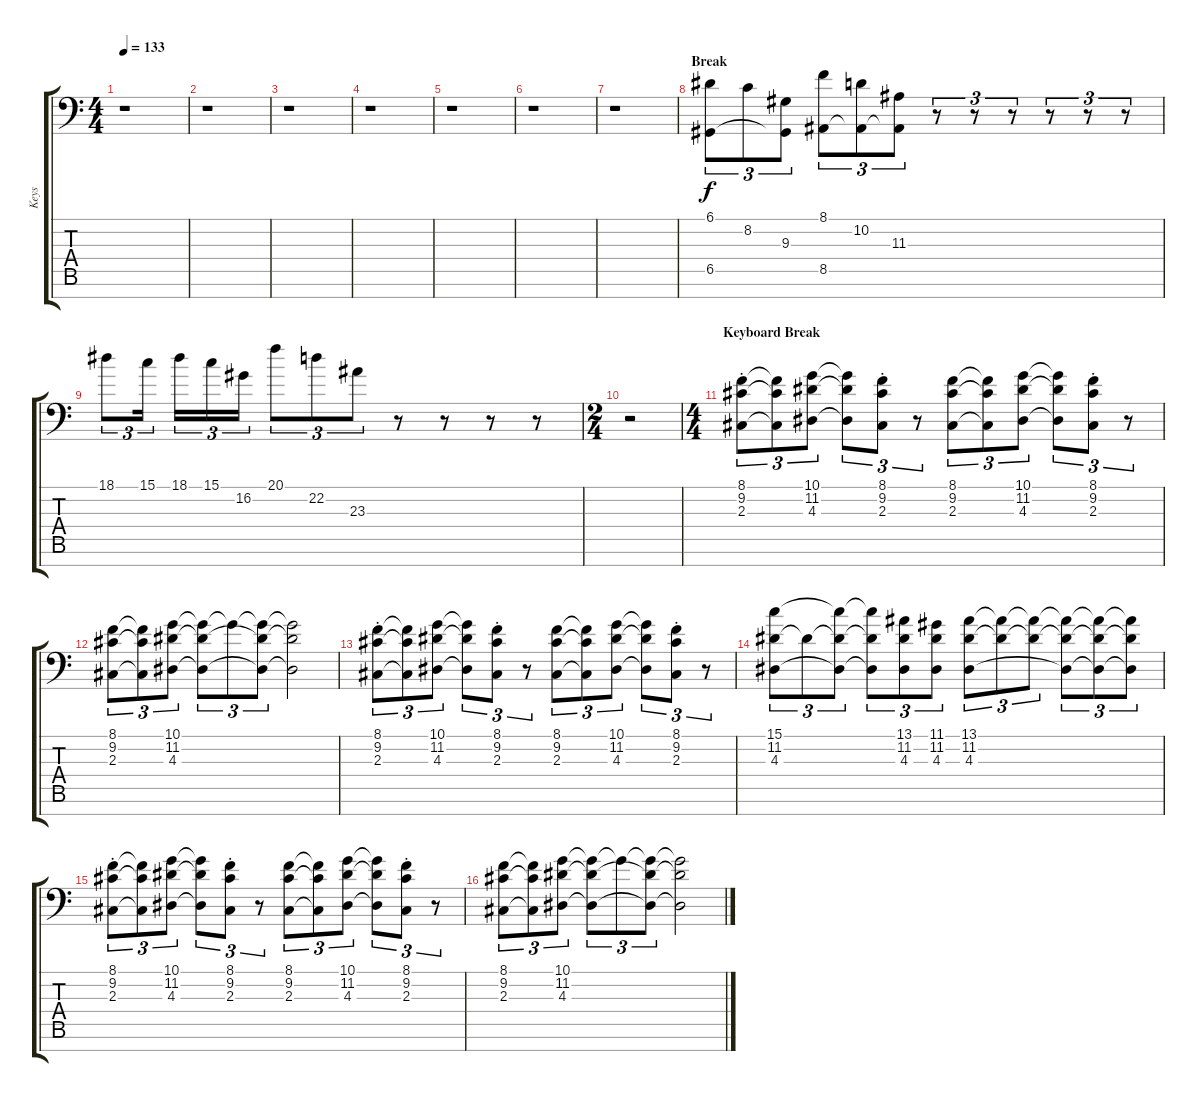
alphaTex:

\track ("Keys" "Keys") {instrument rockorgan}
\staff {score tabs}
\tuning (A3 E3 B2 G2 D2 A1 E1) {hide}
\ts (4 4)
\tempo 133
\clef f4
\ks c
r.1{dy f} |
r.1 |
r.1 |
r.1 |
r.1 |
r.1 |
r.1 |
\section ("" "Break")
(6.1 6.5).8{tu (3 2) instrument reedorgan} 8.2.8{tu (3 2)} (9.3 6.5{t}).8{tu (3 2)} (8.1 8.5).8{tu (3 2)} (10.2 8.5{t}).8{tu (3 2)} (11.3 8.5{t}).8{tu (3 2)} r.8{tu (3 2)} r.8{tu (3 2)} r.8{tu (3 2)} r.8{tu (3 2)} r.8{tu (3 2)} r.8{tu (3 2)} |
18.1.8{tu (3 2) instrument percussiveorgan} 15.1.16{tu (3 2)} 18.1.16{tu (3 2)} 15.1.16{tu (3 2)} 16.2.16{tu (3 2)} 20.1.8{tu (3 2)} 22.2.8{tu (3 2)} 23.3.8{tu (3 2)} r.8 r.8 r.8 r.8 |
\ts (2 4)
r.2 |
\ts (4 4)
\section ("" "Keyboard Break")
(8.1 9.2 2.3{st}).8{tu (3 2) instrument rockorgan} (8.1{t} 9.2{t} 2.3{t}).8{tu (3 2)} (10.1 11.2 4.3).8{tu (3 2)} (10.1{t} 11.2{t} 4.3{t}).8{tu (3 2)} (8.1{st} 9.2{st} 2.3{st}).8{tu (3 2)} r.8{tu (3 2)} (8.1 9.2 2.3).8{tu (3 2)} (8.1{t} 9.2{t} 2.3{t}).8{tu (3 2)} (10.1 11.2 4.3).8{tu (3 2)} (10.1{t} 11.2{t} 4.3{t}).8{tu (3 2)} (8.1{st} 9.2{st} 2.3{st}).8{tu (3 2)} r.8{tu (3 2)} |
(8.1 9.2 2.3).8{tu (3 2)} (8.1{t} 9.2{t} 2.3{t}).8{tu (3 2)} (10.1 11.2 4.3).8{tu (3 2)} (10.1{t} 11.2{t} 4.3{t}).8{tu (3 2)} 10.1{t}.8{tu (3 2)} (10.1{t} 11.2{t} 4.3{t}).8{tu (3 2)} (10.1{t} 11.2{t} 4.3{t}).2 |
(8.1 9.2 2.3{st}).8{tu (3 2)} (8.1{t} 9.2{t} 2.3{t}).8{tu (3 2)} (10.1 11.2 4.3).8{tu (3 2)} (10.1{t} 11.2{t} 4.3{t}).8{tu (3 2)} (8.1{st} 9.2{st} 2.3{st}).8{tu (3 2)} r.8{tu (3 2)} (8.1 9.2 2.3).8{tu (3 2)} (8.1{t} 9.2{t} 2.3{t}).8{tu (3 2)} (10.1 11.2 4.3).8{tu (3 2)} (10.1{t} 11.2{t} 4.3{t}).8{tu (3 2)} (8.1{st} 9.2{st} 2.3{st}).8{tu (3 2)} r.8{tu (3 2)} |
(15.1 11.2 4.3).8{tu (3 2)} 11.2{t}.8{tu (3 2)} (15.1{t} 11.2{t} 4.3{t}).8{tu (3 2)} (15.1{t} 11.2{t} 4.3{t}).8{tu (3 2)} (13.1 11.2 4.3).8{tu (3 2)} (11.1 11.2 4.3).8{tu (3 2)} (13.1 11.2 4.3).8{tu (3 2)} (13.1{t} 11.2{t}).8{tu (3 2)} (13.1{t} 11.2{t}).8{tu (3 2)} (13.1{t} 11.2{t} 4.3{t}).8{tu (3 2)} (13.1{t} 11.2{t} 4.3{t}).8{tu (3 2)} (13.1{t} 11.2{t} 4.3{t}).8{tu (3 2)} |
(8.1 9.2 2.3{st}).8{tu (3 2)} (8.1{t} 9.2{t} 2.3{t}).8{tu (3 2)} (10.1 11.2 4.3).8{tu (3 2)} (10.1{t} 11.2{t} 4.3{t}).8{tu (3 2)} (8.1{st} 9.2{st} 2.3{st}).8{tu (3 2)} r.8{tu (3 2)} (8.1 9.2 2.3).8{tu (3 2)} (8.1{t} 9.2{t} 2.3{t}).8{tu (3 2)} (10.1 11.2 4.3).8{tu (3 2)} (10.1{t} 11.2{t} 4.3{t}).8{tu (3 2)} (8.1{st} 9.2{st} 2.3{st}).8{tu (3 2)} r.8{tu (3 2)} |
(8.1 9.2 2.3).8{tu (3 2)} (8.1{t} 9.2{t} 2.3{t}).8{tu (3 2)} (10.1 11.2 4.3).8{tu (3 2)} (10.1{t} 11.2{t} 4.3{t}).8{tu (3 2)} 10.1{t}.8{tu (3 2)} (10.1{t} 11.2{t} 4.3{t}).8{tu (3 2)} (10.1{t} 11.2{t} 4.3{t}).2
